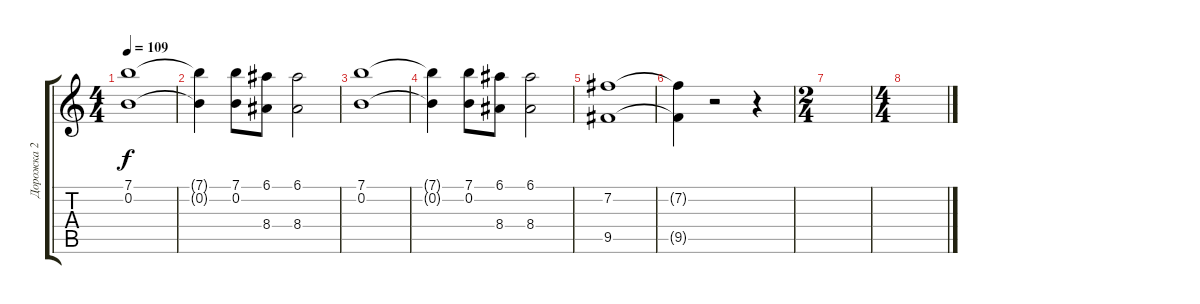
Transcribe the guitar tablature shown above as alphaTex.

\track ("Дорожка 2" "Дорожка 2") {instrument distortionguitar}
\staff {score tabs}
\tuning (E4 B3 G3 D3 A2 E2) {hide}
\ts (4 4)
\tempo 109
\clef g2
\ks c
(7.1 0.2).1{dy f} |
(7.1{t} 0.2{t}).4 (7.1 0.2).8 (6.1 8.4).8 (6.1 8.4).2 |
(7.1 0.2).1 |
(7.1{t} 0.2{t}).4 (7.1 0.2).8 (6.1 8.4).8 (6.1 8.4).2 |
(7.2 9.5).1 |
(7.2{t} 9.5{t}).4 r.2 r.4 |
\ts (2 4)
|
\ts (4 4)
